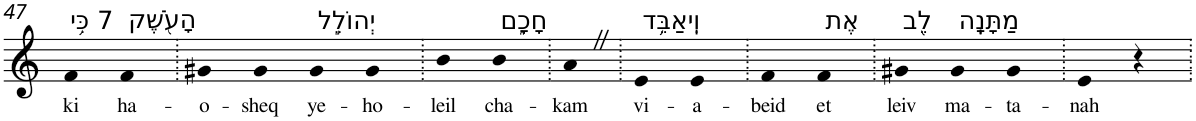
**kern	**text
*part1	*part1
*staff1	*staff1
*I"Piano	*
*I'Pno	*
!!LO:PB:g=z
*clefG2	*
*k[]	*
=47	=47
!LO:TX:a:t=7 כִּ֥י	!
!	!LO:LY:b
4f	ki
!LO:TX:a:t=הָעֹ֖שֶׁק	!
!	!LO:LY:b
4f	ha-
=48.	=48.
!	!LO:LY:b
4g#X	-o-
!	!LO:LY:b
4g#	-sheq
!LO:TX:a:t=יְהוֹלֵ֣ל	!
!	!LO:LY:b
4g#	ye-
!	!LO:LY:b
4g#	-ho-
=49.	=49.
!	!LO:LY:b
4b	-leil
!LO:TX:a:t=חָכָ֑ם	!
!	!LO:LY:b
4b	cha-
=50.	=50.
!	!LO:LY:b
4aZ	-kam
=51.	=51.
!LO:TX:a:t=וִֽיאַבֵּ֥ד	!
!	!LO:LY:b
4e	vi-
!	!LO:LY:b
4e	-a-
=52.	=52.
!	!LO:LY:b
4f	-beid
!LO:TX:a:t=אֶת	!
!	!LO:LY:b
4f	et
=53.	=53.
!LO:TX:a:t=לֵ֖ב	!
!	!LO:LY:b
4g#X	leiv
!LO:TX:a:t=מַתָּנָֽה	!
!	!LO:LY:b
4g#	ma-
!	!LO:LY:b
4g#	-ta-
=54.	=54.
!	!LO:LY:b
4e	-nah
4r	.
=.	=.
*-	*-
